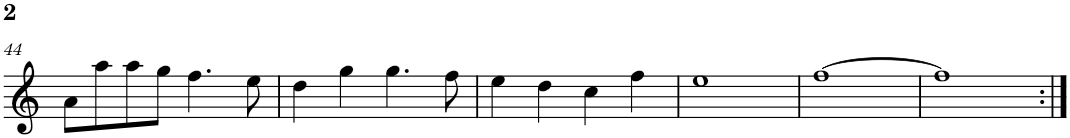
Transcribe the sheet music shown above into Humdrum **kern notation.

**kern
*part1
*staff1
*I"Cinq parties
!!LO:PB:g=z
*clefG2
*k[]
*M4/4
*met(c)
=44
8a\L
8aa\
8aa\
8gg\J
4.ff\
8ee\
=45
4dd\
4gg\
4.gg\
8ff\
=46
4ee\
4dd\
4cc\
4ff\
=47
1ee
=48
[1ff
=49
1ff]
=:|!
*-
